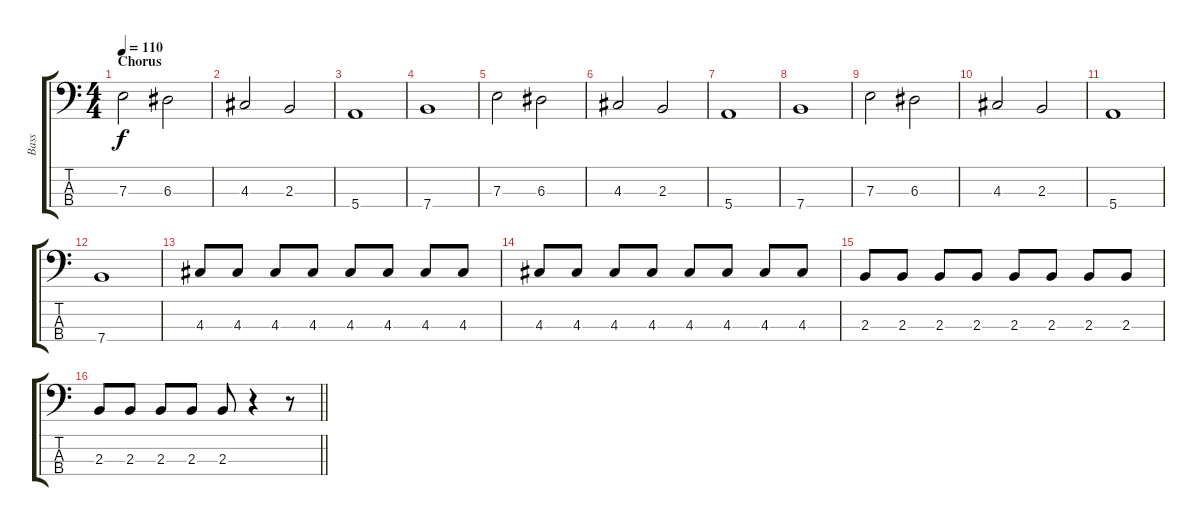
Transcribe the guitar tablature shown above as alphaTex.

\track ("Bass" "Bass") {instrument electricbassfinger}
\staff {score tabs}
\tuning (G2 D2 A1 E1) {hide}
\ts (4 4)
\section ("" "Chorus")
\tempo 110
\clef f4
\ks c
7.3.2{dy f} 6.3.2 |
4.3.2 2.3.2 |
5.4.1 |
7.4.1 |
7.3.2 6.3.2 |
4.3.2 2.3.2 |
5.4.1 |
7.4.1 |
7.3.2 6.3.2 |
4.3.2 2.3.2 |
5.4.1 |
7.4.1 |
4.3.8 4.3.8 4.3.8 4.3.8 4.3.8 4.3.8 4.3.8 4.3.8 |
4.3.8 4.3.8 4.3.8 4.3.8 4.3.8 4.3.8 4.3.8 4.3.8 |
2.3.8 2.3.8 2.3.8 2.3.8 2.3.8 2.3.8 2.3.8 2.3.8 |
\barLineRight lightlight
2.3.8 2.3.8 2.3.8 2.3.8 2.3.8 r.4 r.8
